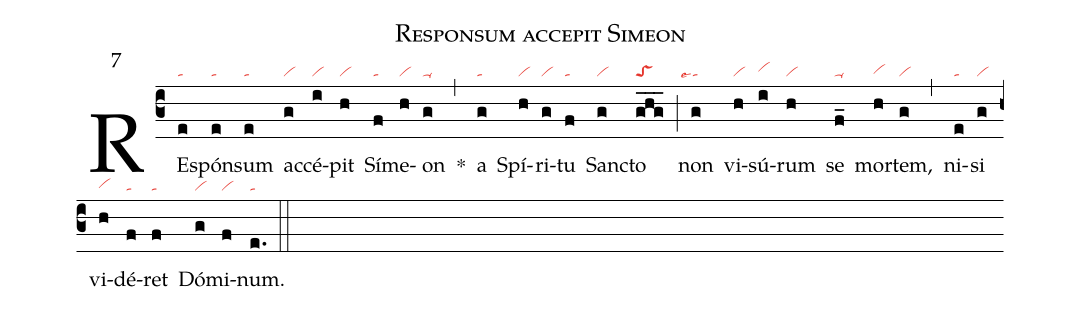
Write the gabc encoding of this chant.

name: Responsum accepit Simeon;
mode: 7;
nabc-lines: 1;
%%
(c3)
RE(e|ta)spón(e|ta)sum(e|ta) ac(g|vi)cé(i|vi)pit(h|vi) Sí(f|ta)me(h|vi)on(g|ta-) *(,)
a(g|ta) Spí(h|vi)ri(g|vi)tu(f|ta) Sanc(g|vi)to(ghg___|toS) (;)
non(g|```talse4) vi(h|vi)sú(i|vihh)rum(h|vi) se(f_|ta-) mor(h|vihg)tem,(g|vi) (,)
ni(e|ta)si(g|vi) vi(h|vihg)dé(f|ta)ret(f|ta) Dó(g|vi)mi(f|vi)num.(e.|ta) (::)
